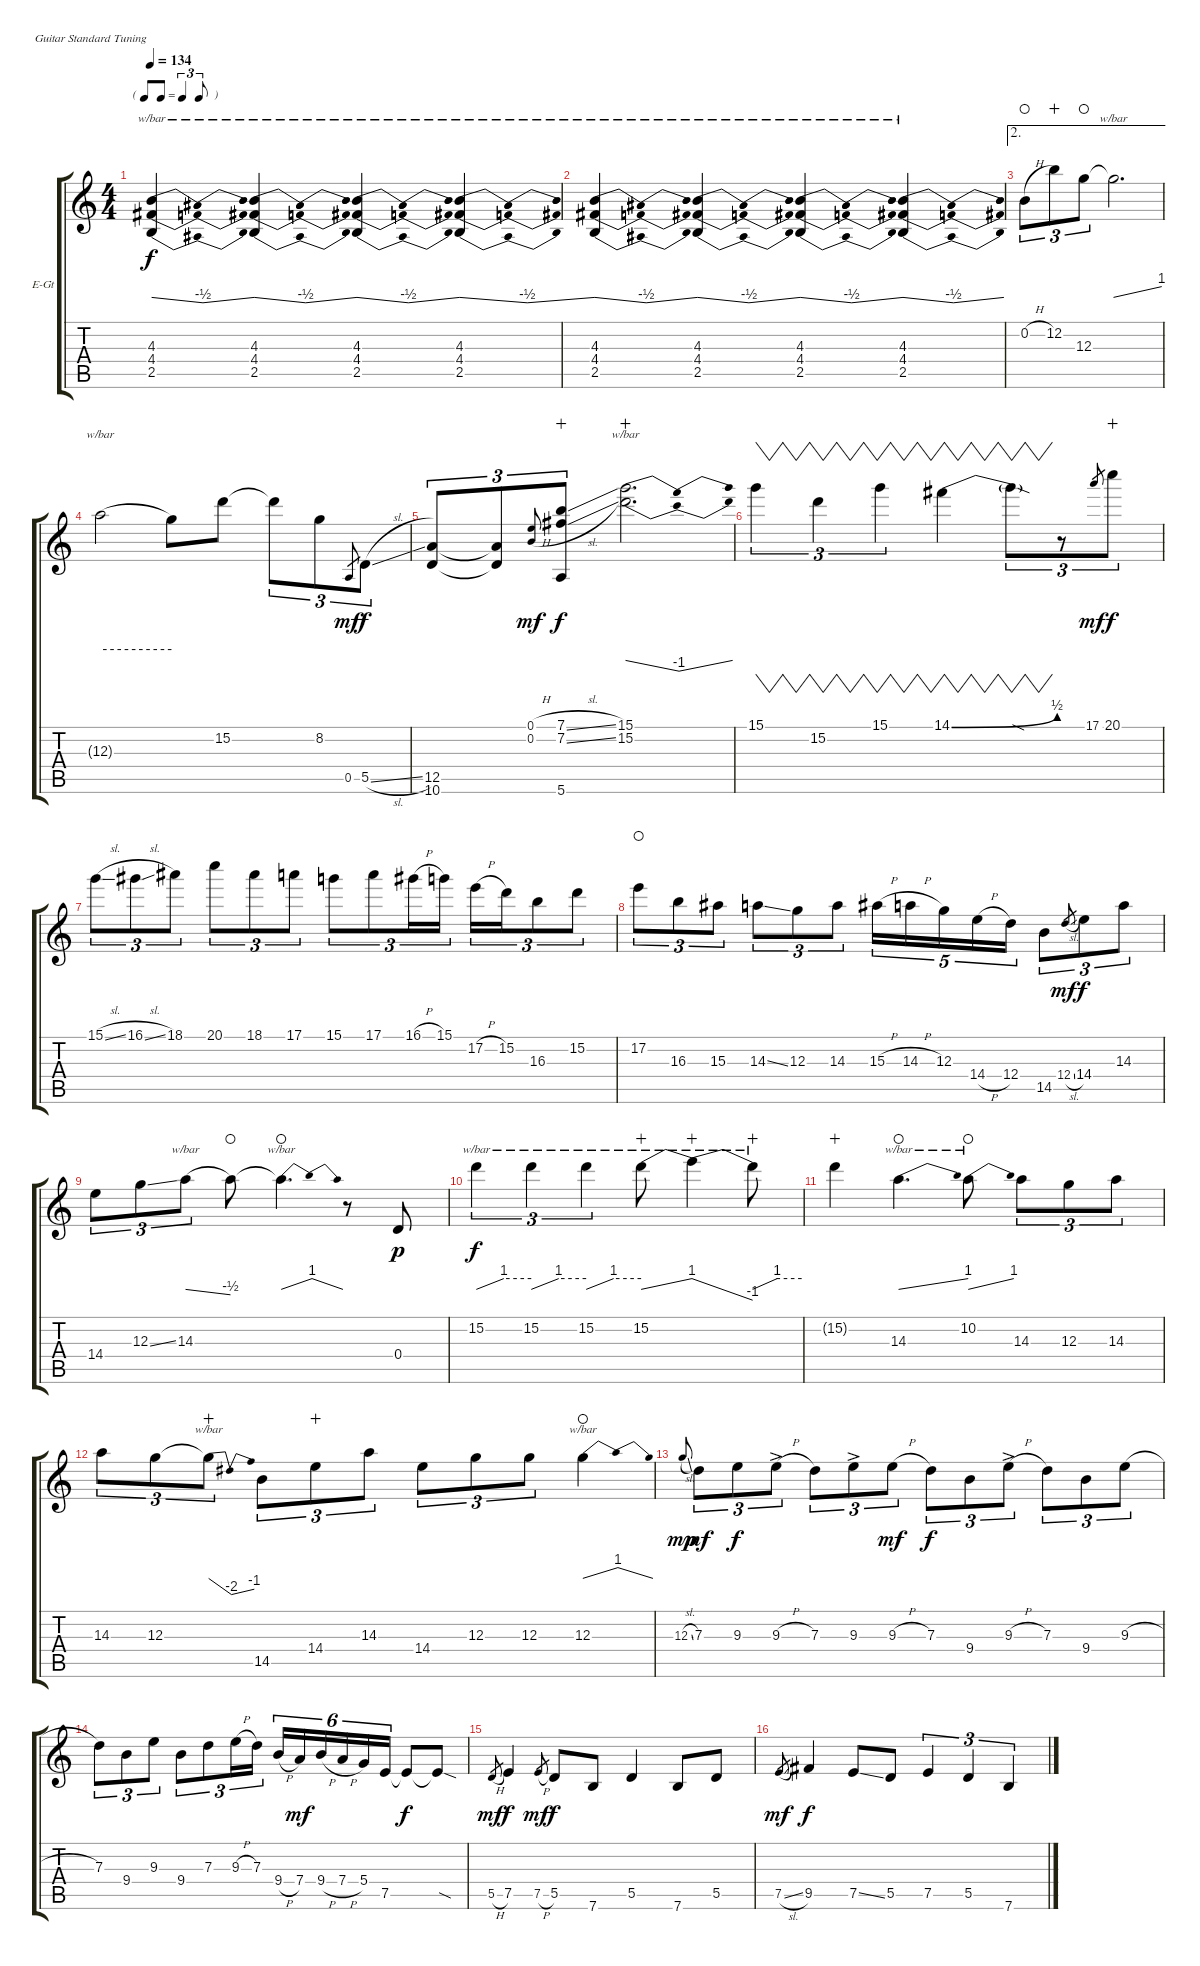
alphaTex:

\bracketExtendMode groupsimilarinstruments
\firstSystemTrackNameOrientation horizontal
\otherSystemsTrackNameOrientation horizontal
\track ("Overdrive Guitar (Dist over)" "E-Gt") {instrument overdrivenguitar}
\staff {score tabs}
\tuning (E4 B3 G3 D3 A2 E2)
\ts (4 4)
\tf triplet8th
\tempo 134
\clef g2
\scale
0.333333
\ks c
(4.3 4.4 2.5).4{tbe (dip default 0 0 30 -2 60 0) dy f} (4.3 4.4 2.5).4{tbe (dip default 0 0 30 -2 60 0)} (4.3 4.4 2.5).4{tbe (dip default 0 0 30 -2 60 0)} (4.3 4.4 2.5).4{tbe (dip default 0 0 30 -2 60 0)} |
\scale
0.333333 (4.3 4.4 2.5).4{tbe (dip default 0 0 30 -2 60 0)} (4.3 4.4 2.5).4{tbe (dip default 0 0 30 -2 60 0)} (4.3 4.4 2.5).4{tbe (dip default 0 0 30 -2 60 0)} (4.3 4.4 2.5).4{tbe (dip default 0 0 30 -2 60 0)} |
\ae 2
\scale
0.333333 0.2{h}.8{tu (3 2) waho} 12.2.8{tu (3 2) wahc} 12.3.8{tu (3 2) waho} 12.3{t}.2{d tbe (dive default 0 0 60 4)} |
\scale
0.333333 12.3{t}.2{tbe (hold default 0 4 60 4)} 12.3{t}.8 15.2.8 15.2{t}.8{tu (3 2)} 8.2.8{tu (3 2)} 0.5.8{gr dy mf} 5.5{sl}.8{tu (3 2) dy f} |
\scale
0.333333 (12.5 10.6).8{tu (3 2)} (12.5{t} 10.6{t}).8{tu (3 2)} (0.1{h} 0.2{h}).8{gr onbeat dy mf} (7.1{sl} 7.2{sl} 5.6).8{tu (3 2) dy f wahc} (15.1 15.2).2{d tbe (dip default 0 0 30 -4 60 0) wahc} |
\scale
0.333333 15.1.4{vw tu (3 2)} 15.2.4{vw tu (3 2)} 15.1.4{vw tu (3 2)} 14.1{be (bend 0 0 60 2)}.4{vw} 14.1{sod t}.8{vw tu (3 2)} r.8{tu (3 2)} 17.1.8{gr dy mf} 20.1.8{tu (3 2) dy f wahc} |
\scale
0.333333 15.1{sl}.8{tu (3 2)} 16.1{sl}.8{tu (3 2)} 18.1.8{tu (3 2)} 20.1.8{tu (3 2)} 18.1.8{tu (3 2)} 17.1.8{tu (3 2)} 15.1.8{tu (3 2)} 17.1.8{tu (3 2)} 16.1{h}.16{tu (3 2)} 15.1.16{tu (3 2)} 17.2{h}.16{tu (3 2)} 15.2.16{tu (3 2)} 16.3.8{tu (3 2)} 15.2.8{tu (3 2)} |
\scale
0.333333 17.2.8{tu (3 2) waho} 16.3.8{tu (3 2)} 15.3.8{tu (3 2)} 14.3{ss}.8{tu (3 2)} 12.3.8{tu (3 2)} 14.3.8{tu (3 2)} 15.3{h}.16{tu (5 4)} 14.3{h}.16{tu (5 4)} 12.3.16{tu (5 4)} 14.4{h}.16{tu (5 4)} 12.4.16{tu (5 4)} 14.5.8{tu (3 2)} 12.4{sl}.8{gr dy mf} 14.4.8{tu (3 2) dy f} 14.3.8{tu (3 2)} |
\scale
0.333333 14.4.8{tu (3 2)} 12.3{ss}.8{tu (3 2)} 14.3.8{tu (3 2) tbe (dive default 0 0 60 -2)} 14.3{t}.8{waho} 14.3{t}.4{d tbe (dip default 0 0 30 4 60 0) waho} r.8 0.4.8{dy p} |
\scale
0.333333 15.2.4{tu (3 2) tbe (custom default 0 0 30 4 60 4) dy f} 15.2.4{tu (3 2) tbe (custom default 0 0 30 4 60 4)} 15.2.4{tu (3 2) tbe (custom default 0 0 30 4 60 4)} 15.2.8{tbe (dive default 0 0 60 4) wahc} 15.2{t}.4{tbe (dive default 0 4 60 -4) wahc} 15.2{t}.8{tbe (custom default 0 0 30 4 60 4) wahc} |
\scale
0.333333 15.2{t}.4{wahc} 14.3.4{d tbe (dive default 0 0 60 4) waho} 10.2.8{tbe (dive default 0 0 60 4) waho} 14.3.8{tu (3 2)} 12.3.8{tu (3 2)} 14.3.8{tu (3 2)} |
\scale
0.333333 14.3.8{tu (3 2)} 12.3.8{tu (3 2)} 12.3{t}.8{tu (3 2) tbe (dip default 0 0 30 -8 60 -4) wahc} 14.5.8{tu (3 2)} 14.4.8{tu (3 2) wahc} 14.3.8{tu (3 2)} 14.4.8{tu (3 2)} 12.3.8{tu (3 2)} 12.3.8{tu (3 2)} 12.3.4{tbe (dip default 0 0 30 4 60 0) waho} |
\scale
0.333333 12.3{sl}.8{gr onbeat dy mp} 7.3.8{tu (3 2) dy mf} 9.3.8{tu (3 2) dy f} 9.3{h ac}.8{tu (3 2)} 7.3.8{tu (3 2)} 9.3{ac}.8{tu (3 2)} 9.3{h}.8{tu (3 2) dy mf} 7.3.8{tu (3 2) dy f} 9.4.8{tu (3 2)} 9.3{h ac}.8{tu (3 2)} 7.3.8{tu (3 2)} 9.4.8{tu (3 2)} 9.3{h}.8{tu (3 2)} |
\scale
0.333333 7.3.8{tu (3 2)} 9.4.8{tu (3 2)} 9.3.8{tu (3 2)} 9.4.8{tu (3 2)} 7.3.8{tu (3 2)} 9.3{h}.16{tu (3 2)} 7.3.16{tu (3 2)} 9.4{h}.16{tu (6 4)} 7.4.16{tu (6 4) dy mf} 9.4{h}.16{tu (6 4)} 7.4{h}.16{tu (6 4)} 5.4.16{tu (6 4)} 7.5.16{tu (6 4)} 7.5{t}.8{dy f} 7.5{sod t}.8 |
\scale
0.333333 5.5{h}.8{gr dy mf} 7.5.4{dy f} 7.5{h}.8{gr dy mf} 5.5.8{dy f} 7.6.8 5.5.4 7.6.8 5.5.8 |
\scale
0.333333 7.5{sl}.8{gr dy mf} 9.5.4{dy f} 7.5{ss}.8 5.5.8 7.5.4{tu (3 2)} 5.5.4{tu (3 2)} 7.6.4{tu (3 2)}
